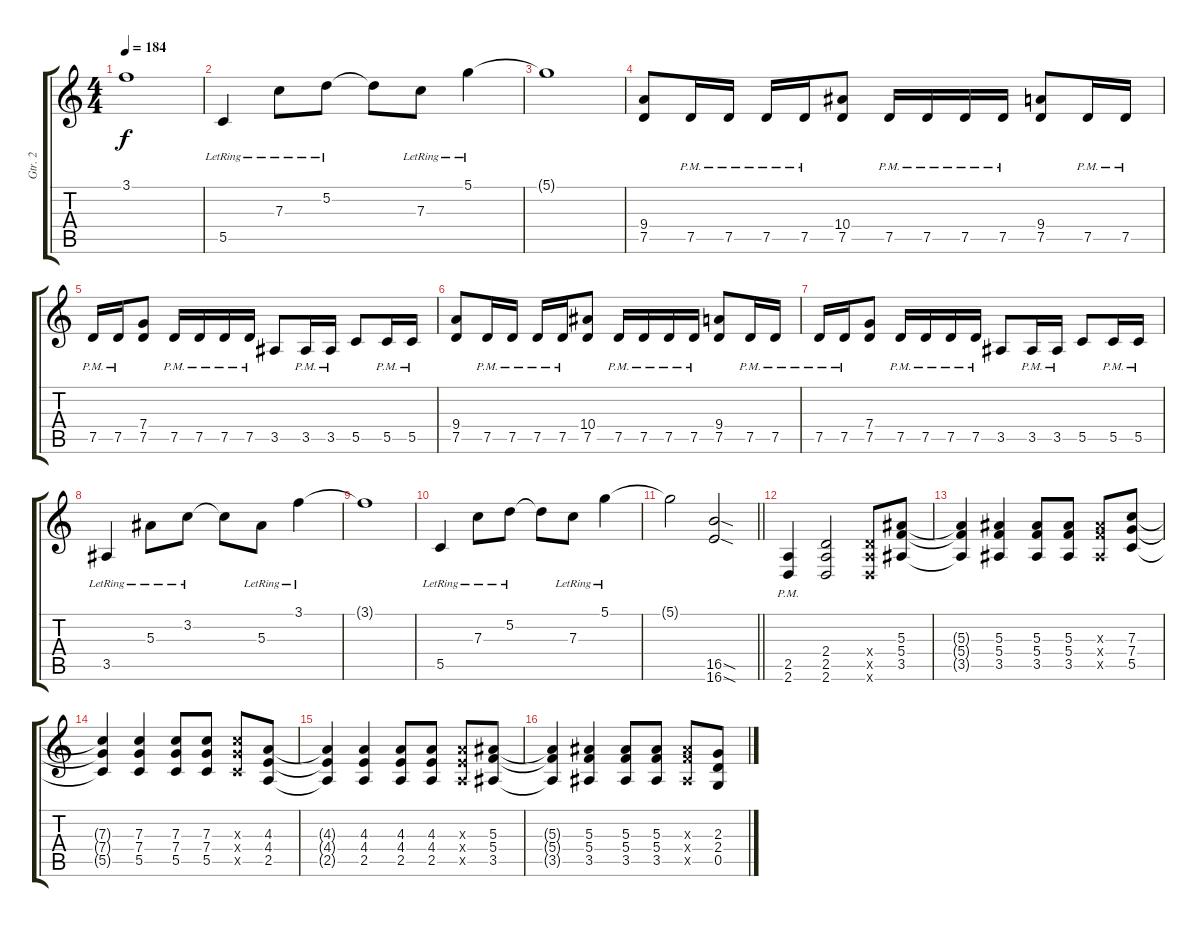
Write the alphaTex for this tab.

\track ("Gtr. 2" "Gtr. 2") {instrument overdrivenguitar}
\staff {score tabs}
\tuning (D4 A3 F3 C3 G2 C2) {hide}
\ts (4 4)
\tempo 184
\clef g2
\ks c
3.1{t}.1{dy f} |
5.5{lr}.4 7.3{lr}.8 5.2{lr}.8 5.2{t}.8 7.3{lr}.8 5.1{lr}.4 |
5.1{t}.1 |
(9.4 7.5).8 7.5{pm}.16 7.5{pm}.16 7.5{pm}.16 7.5{pm}.16 (10.4 7.5).8 7.5{pm}.16 7.5{pm}.16 7.5{pm}.16 7.5{pm}.16 (9.4 7.5).8 7.5{pm}.16 7.5{pm}.16 |
7.5{pm}.16 7.5{pm}.16 (7.4 7.5).8 7.5{pm}.16 7.5{pm}.16 7.5{pm}.16 7.5{pm}.16 3.5.8 3.5{pm}.16 3.5{pm}.16 5.5.8 5.5{pm}.16 5.5{pm}.16 |
(9.4 7.5).8 7.5{pm}.16 7.5{pm}.16 7.5{pm}.16 7.5{pm}.16 (10.4 7.5).8 7.5{pm}.16 7.5{pm}.16 7.5{pm}.16 7.5{pm}.16 (9.4 7.5).8 7.5{pm}.16 7.5{pm}.16 |
7.5{pm}.16 7.5{pm}.16 (7.4 7.5).8 7.5{pm}.16 7.5{pm}.16 7.5{pm}.16 7.5{pm}.16 3.5.8 3.5{pm}.16 3.5{pm}.16 5.5.8 5.5{pm}.16 5.5{pm}.16 |
3.5{lr}.4 5.3{lr}.8 3.2{lr}.8 3.2{t}.8 5.3{lr}.8 3.1{lr}.4 |
3.1{t}.1 |
5.5{lr}.4 7.3{lr}.8 5.2{lr}.8 5.2{t}.8 7.3{lr}.8 5.1{lr}.4 |
\barLineRight lightlight
5.1{t}.2 (16.5{sod} 16.6{sod}).2 |
(2.5{pm} 2.6{pm}).4 (2.4 2.5 2.6).2 (2.4{x} 2.5{x} 2.6{x}).8 (5.3 5.4 3.5).8 |
(5.3{t} 5.4{t} 3.5{t}).4 (5.3 5.4 3.5).4 (5.3 5.4 3.5).8 (5.3 5.4 3.5).8 (5.3{x} 5.4{x} 3.5{x}).8 (7.3 7.4 5.5).8 |
(7.3{t} 7.4{t} 5.5{t}).4 (7.3 7.4 5.5).4 (7.3 7.4 5.5).8 (7.3 7.4 5.5).8 (7.3{x} 7.4{x} 5.5{x}).8 (4.3 4.4 2.5).8 |
(4.3{t} 4.4{t} 2.5{t}).4 (4.3 4.4 2.5).4 (4.3 4.4 2.5).8 (4.3 4.4 2.5).8 (4.3{x} 4.4{x} 2.5{x}).8 (5.3 5.4 3.5).8 |
(5.3{t} 5.4{t} 3.5{t}).4 (5.3 5.4 3.5).4 (5.3 5.4 3.5).8 (5.3 5.4 3.5).8 (5.3{x} 5.4{x} 3.5{x}).8 (2.3 2.4 0.5).8
